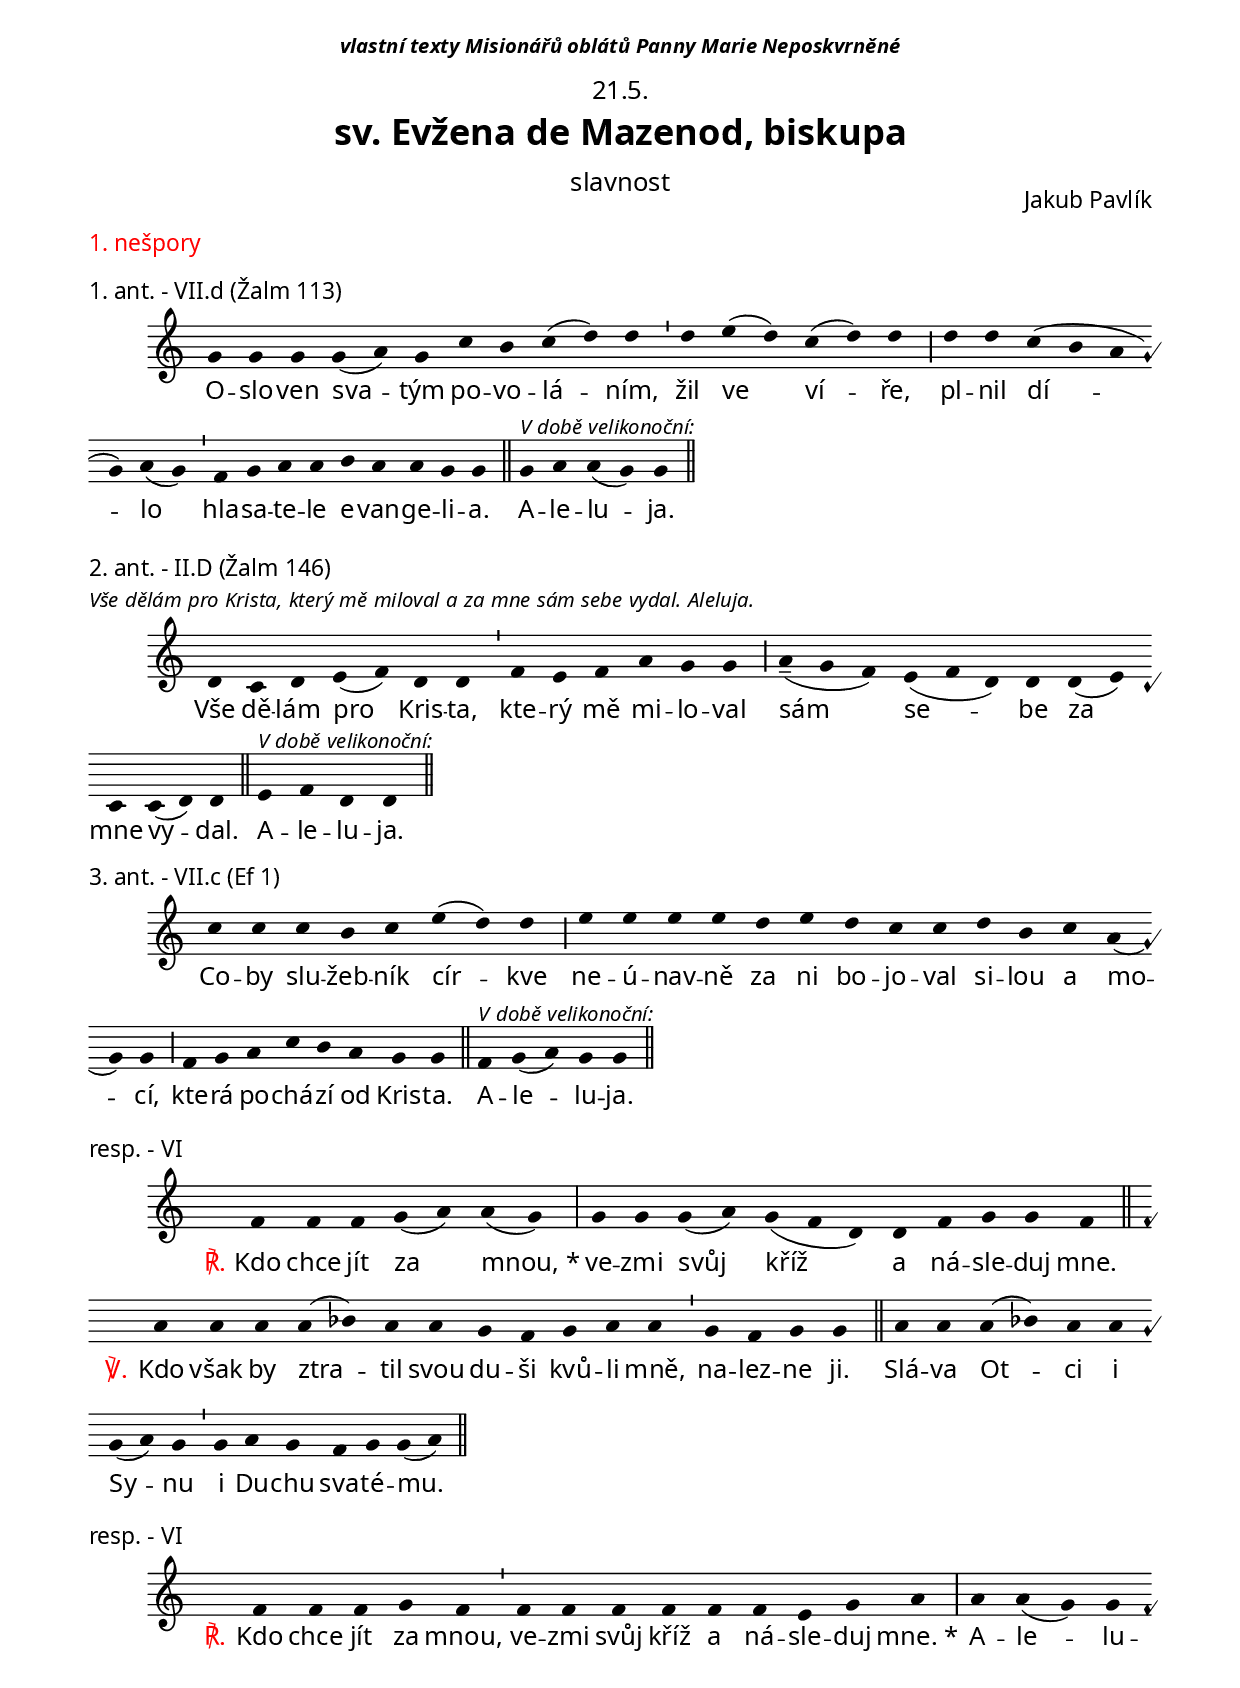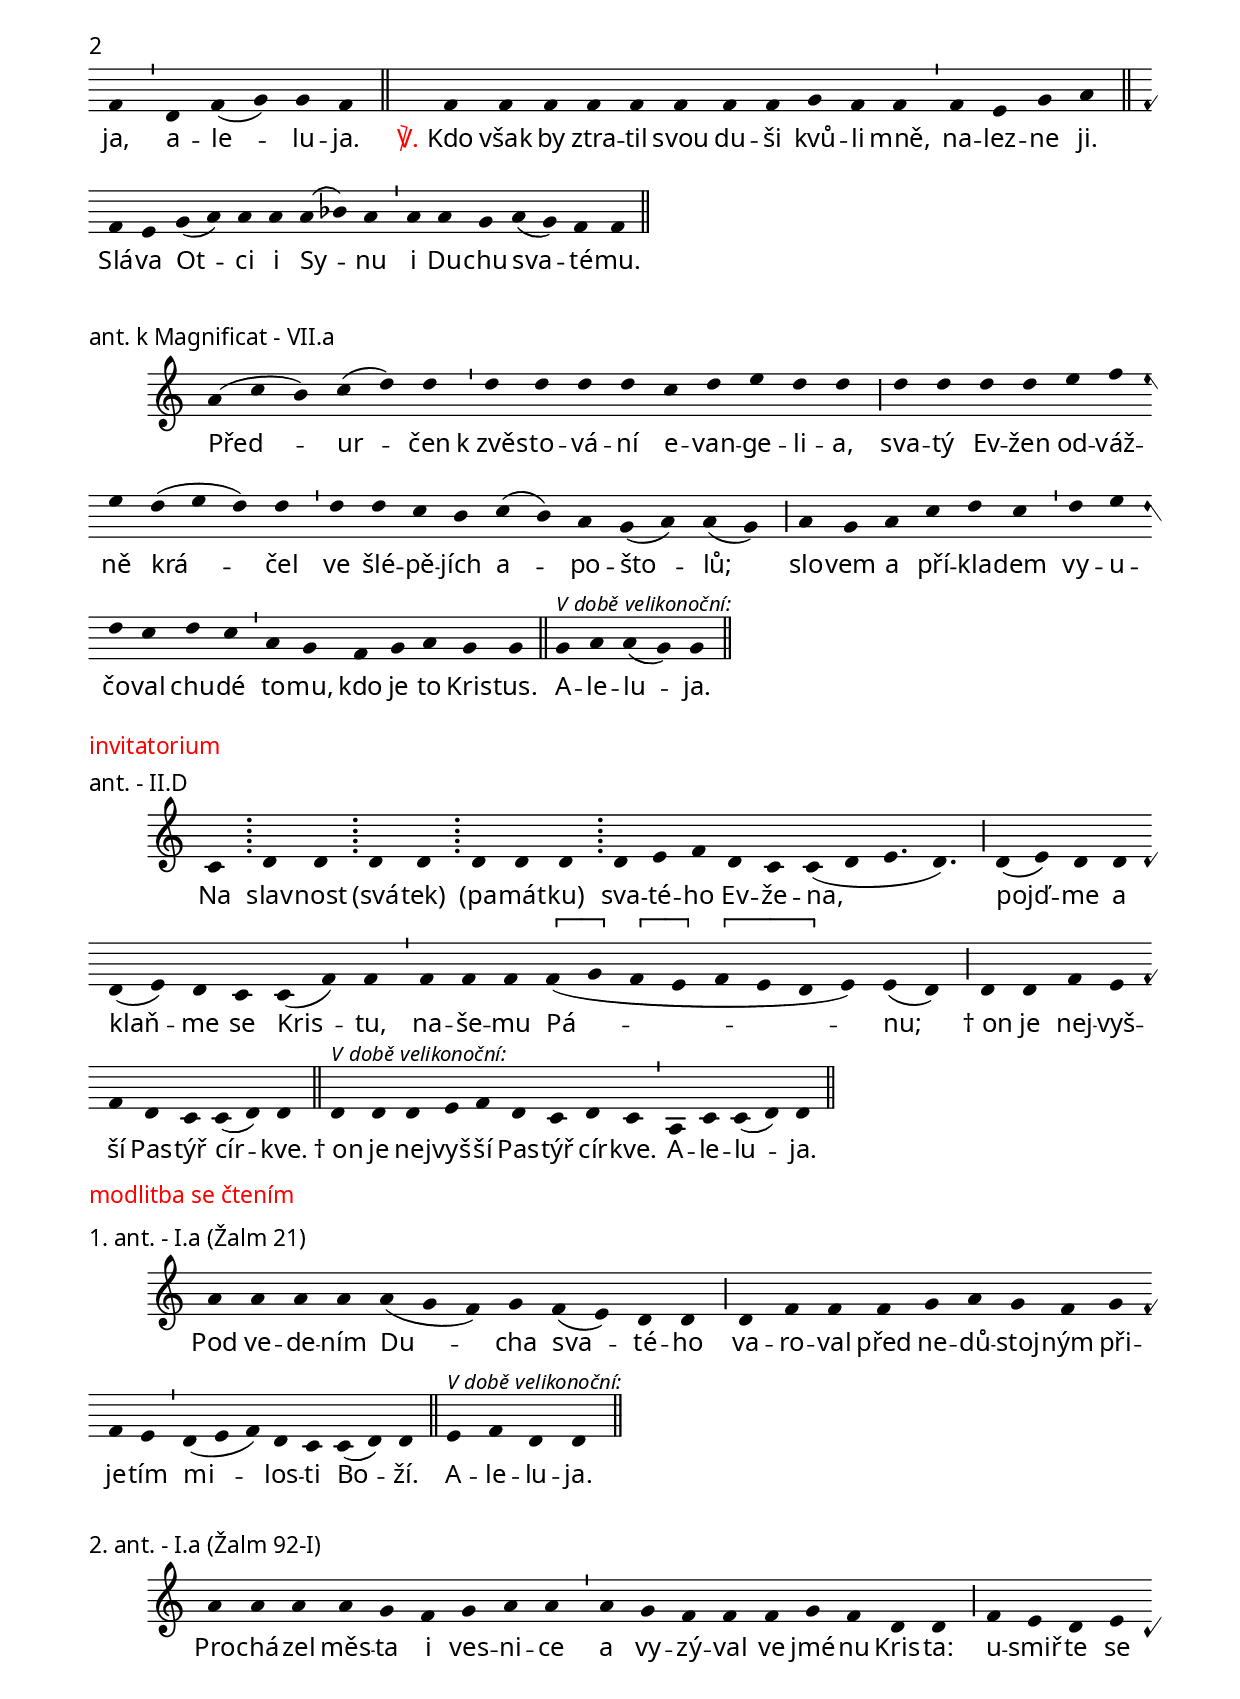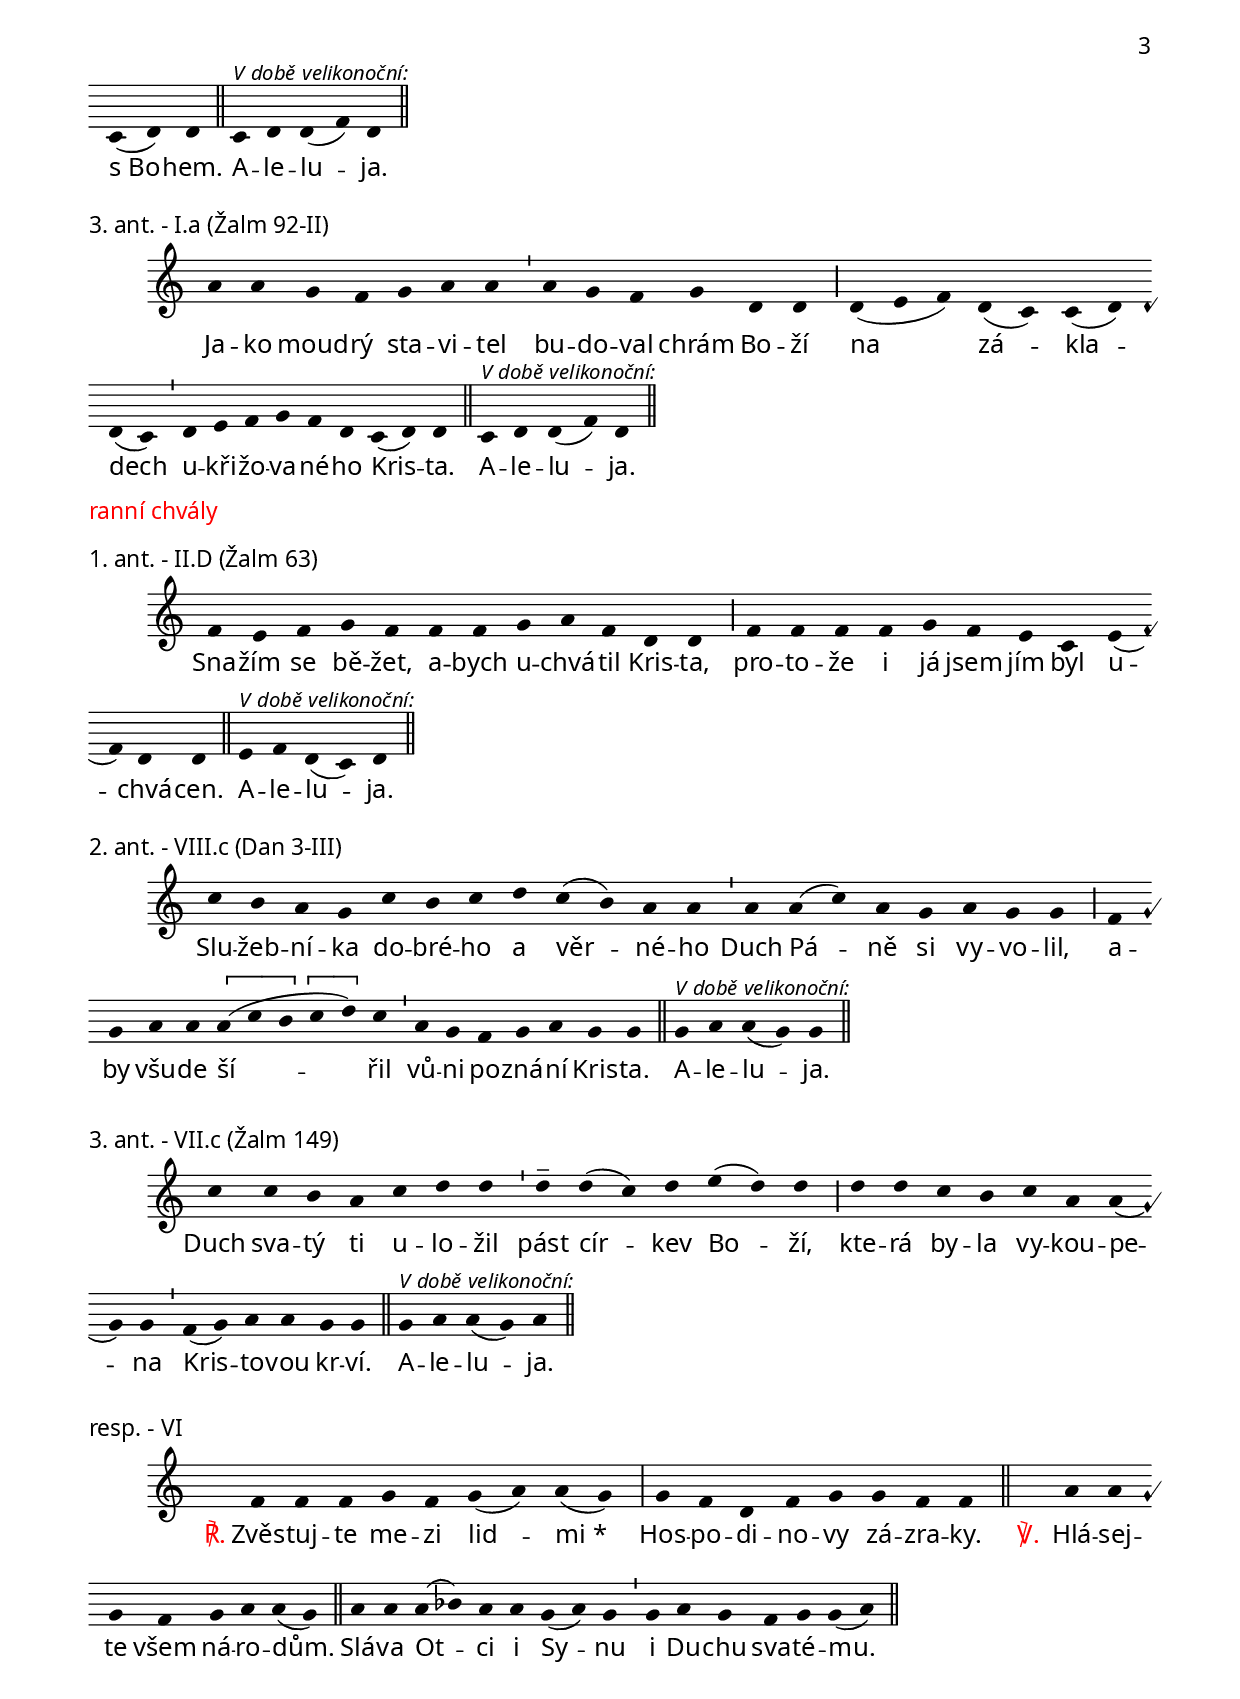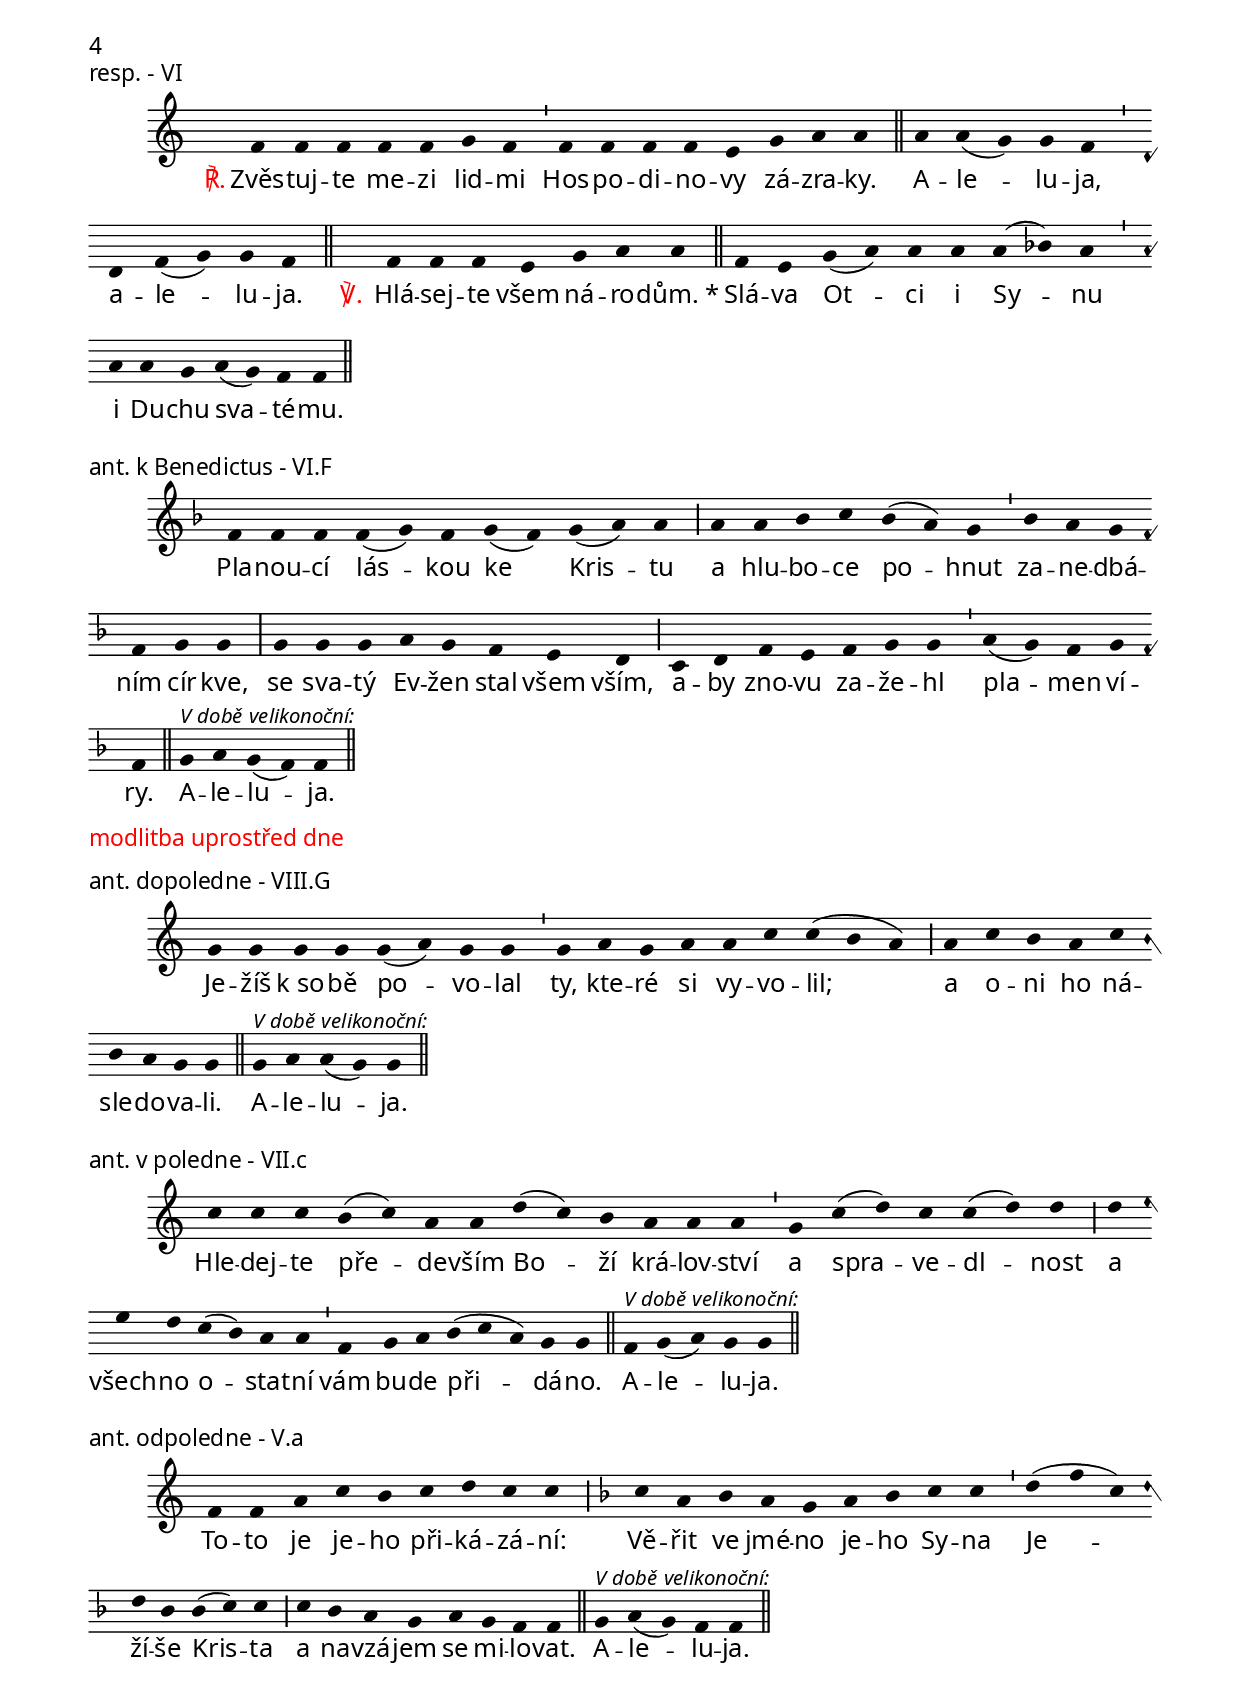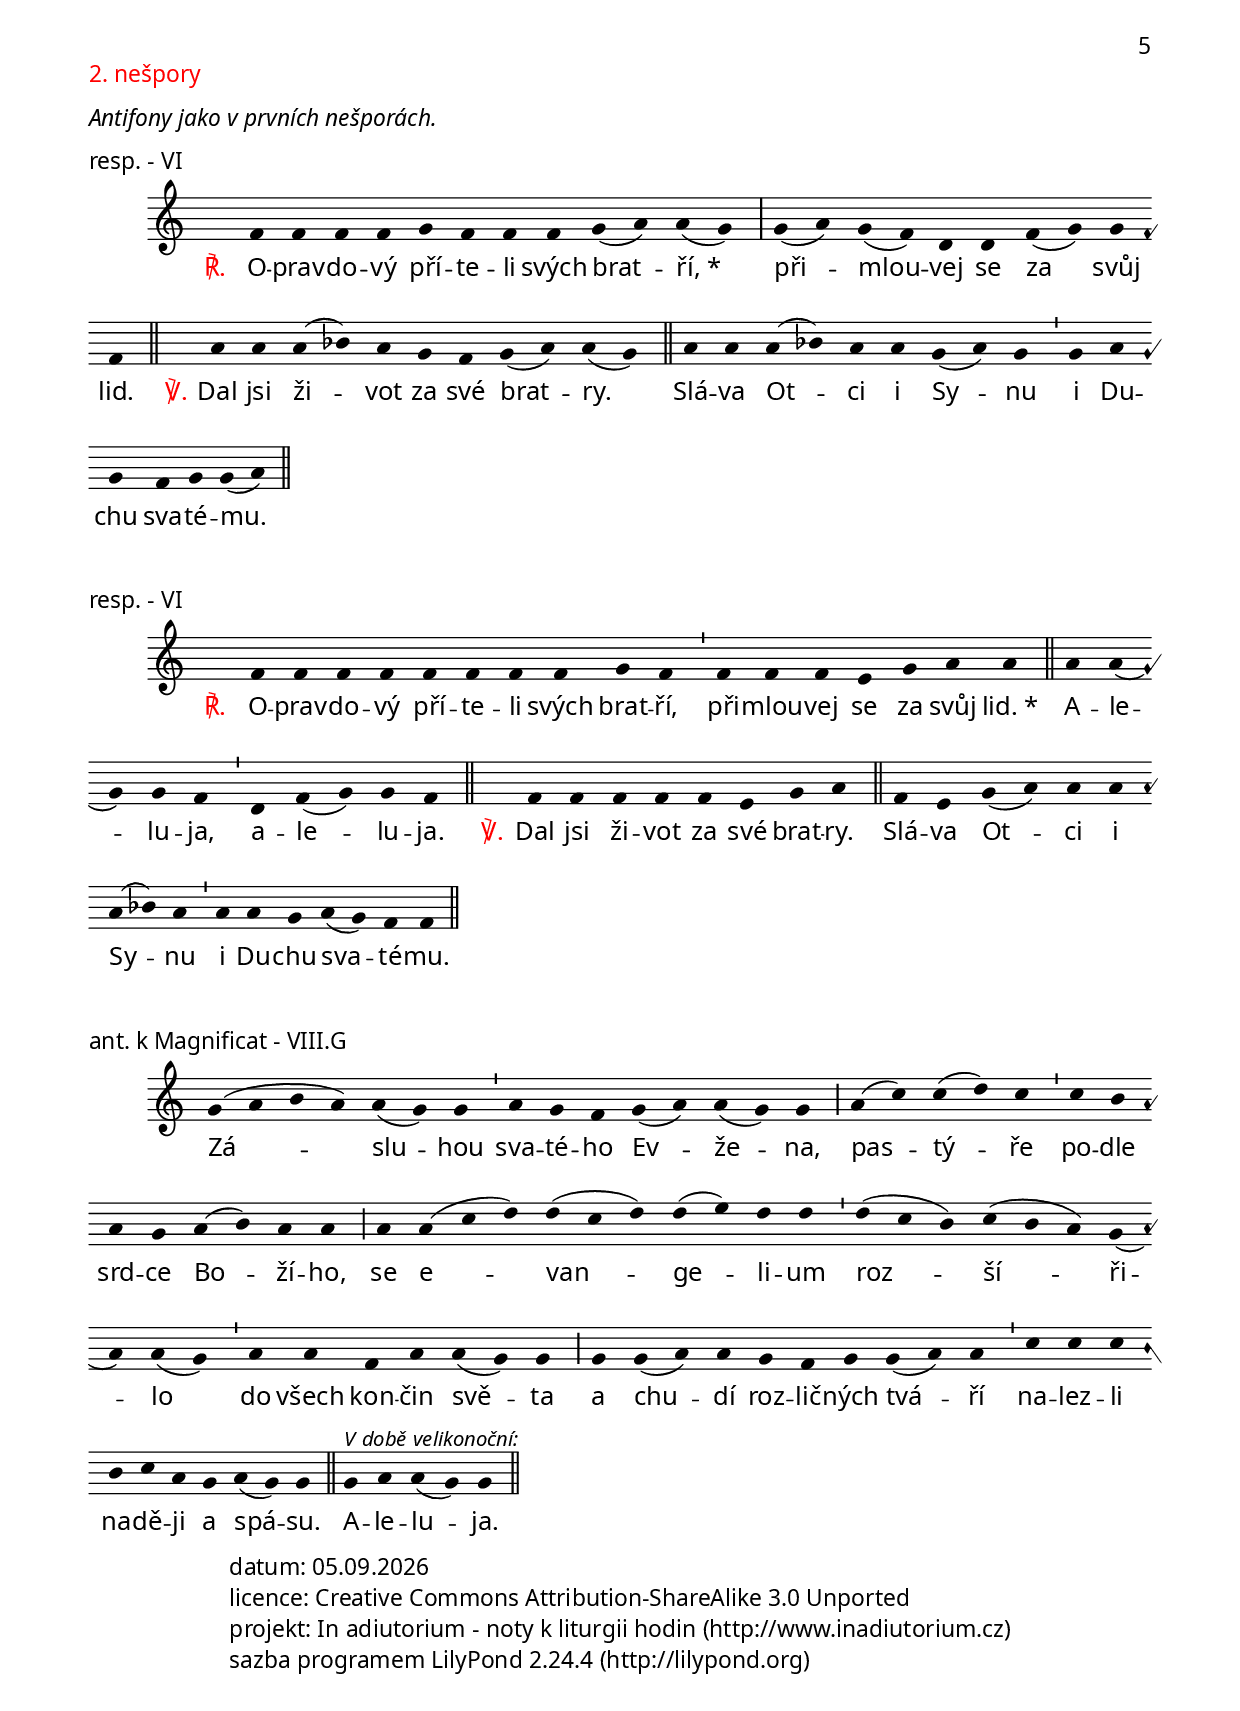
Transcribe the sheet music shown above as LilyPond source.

\version "2.19.32"

\include "../../spolecne.ly"
\include "../../spolecne/reholni.ly"
\include "../../dilyresponsorii.ly"

\header {
  title = \markup\titleSvatek
            "sv. Evžena de Mazenod, biskupa"
            slavnost
            21.5.
           "vlastní texty Misionářů oblátů Panny Marie Neposkvrněné"
  composer = "Jakub Pavlík"
}

\markup {\nadpisHodinka {"1. nešpory"}}

\score {
  \relative c'' {
    \choralniRezim
    g4 g g g( a) g c b c( d) d \barMin
    d e( d) c( d) d \barMaior
    d d c( b a g) a( g) \barMin
    f g a a b a a g g \barFinalis

    g^\markup\rubrVelikAleluja a a( g) g \barFinalis
  }
  \addlyrics {
    O -- slo -- ven sva -- tým po -- vo -- lá -- ním,
    žil ve ví -- ře,
    pl -- nil dí -- lo
    hla -- sa -- te -- le e -- van -- ge -- li -- a.

    A -- le -- lu -- ja.
  }
  \header {
    quid = "1. ant."
    modus = "VII"
    differentia = "d"
    psalmus = "Žalm 113"
    id = "1ne-a1"
    piece = \markup {\sestavTitulek}
  }
}

\score {
  \relative c' {
    \choralniRezim
    d4 c d e( f) d d \barMin
    f e f a g g \barMaior
    a--( g f) e( f d) d d( e) c c( d) d \barFinalis

    e^\markup\rubrVelikAleluja f d d \barFinalis
  }
  \addlyrics {
    Vše dě -- lám pro Kris -- ta,
    kte -- rý mě mi -- lo -- val
    sám se -- be za mne vy -- dal.

    A -- le -- lu -- ja.
  }
  \header {
    textus_approbatus = "Vše dělám pro Krista, který mě miloval
    a za mne sám sebe vydal. Aleluja."
    quid = "2. ant."
    modus = "II"
    differentia = "D"
    psalmus = "Žalm 146"
    id = "1ne-a2"
    piece = \markup {\sestavTitulek}
  }
}

\score {
  \relative c'' {
    \choralniRezim
    c4 c c b c e( d) d \barMaior
    e e e e d e d c c d b c a( g) g \barMaior
    f g a c b a g g \barFinalis

    f^\markup\rubrVelikAleluja g( a) g g \barFinalis
  }
  \addlyrics {
    Co -- by slu -- žeb -- ník cír -- kve
    ne -- ú -- nav -- ně za ni bo -- jo -- val si -- lou a mo -- cí,
    kte -- rá po -- chá -- zí od Kris -- ta.

    A -- le -- lu -- ja.
  }
  \header {
    quid = "3. ant."
    modus = "VII"
    differentia = "c"
    psalmus = "Ef 1"
    id = "1ne-a3"
    piece = \markup {\sestavTitulek}
  }
}

\score {
  \relative c' {
    \choralniRezim

    % R
    \neviditelna f
    f4 f f g( a) a( g) \barMax
    g g g( a) g( f d) d f g g f \barFinalis
    % V
    \neviditelna f
    a4 a a a( bes) a a g f g a a \barMin
    g f g g \barFinalis
    % Slava
    \respVIdoxologie \barFinalis
  }
  \addlyrics {
    \Response Kdo chce jít za mnou,_*
    ve -- zmi svůj kříž a ná -- sle -- duj mne.
    \Verse Kdo však by ztra -- til svou du -- ši kvů -- li mně,
    na -- lez -- ne ji.
    \textRespDoxologie
  }
  \header {
    quid = "resp."
    modus = "VI"
    id = "1ne-r"
    piece = \markup {\sestavTitulekResp}
  }
}

\score {
  \relative c' {
    \choralniRezim

    % R
    \neviditelna f
    f4 f f g f \barMin
    f f f f f f e g a \barMax
    \respVIalelujaResponsum \barFinalis
    % V
    \neviditelna f
    f4 f f f f f f f g f f \barMin
    f e g a \barFinalis
    % Slava
    \respVIalelujaDoxologie \barFinalis
  }
  \addlyrics {
    \Response Kdo chce jít za mnou,
    ve -- zmi svůj kříž a ná -- sle -- duj mne._*
    \textRespAleluja
    \Verse Kdo však by ztra -- til svou du -- ši kvů -- li mně,
    na -- lez -- ne ji.
    \textRespDoxologie
  }
  \header {
    quid = "resp."
    modus = "VI"
    id = "1ne-r2"
    piece = \markup {\sestavTitulekResp}
  }
}

\score {
  \relative c'' {
    \choralniRezim
    a4( c b) c( d) d \barMin
    d d d d c d e d d \barMaior
    d d d d e f e d( e d) d \barMin
    d d c b c( b) a g( a) a( g) \barMaior

    a g a c d c \barMin
    d e d c d c \barMin
    a g f g a g g \barFinalis

    g^\markup\rubrVelikAleluja a a( g) g \barFinalis
  }
  \addlyrics {
    Před -- ur -- čen
    k_zvěs -- to -- vá -- ní e -- van -- ge -- li -- a,
    sva -- tý Ev -- žen od -- váž -- ně krá -- čel
    ve šlé -- pě -- jích a -- po -- što -- lů;

    slo -- vem a pří -- kla -- dem
    vy -- u -- čo -- val chu -- dé
    to -- mu, kdo je to Kris -- tus.

    A -- le -- lu -- ja.
  }
  \header {
    quid = "ant. k Magnificat"
    modus = "VII"
    differentia = "a"
    psalmus = ""
    id = "1ne-amag"
    piece = \markup {\sestavTitulekBezZalmu}
  }
}

\markup {\nadpisHodinka {"invitatorium"}}

\score {
  \relative c' {
    \choralniRezim
    c4 \bar ";" d d \bar ";"
    d d \bar ";"
    d d d \bar ";"
    d e f d c c( d e4. d) \barMaior
    d4( e) d d d( e) d c c( f) f \barMin
    f f f \[ f( g \] \[ f e \] \[ f e d \] e) e( d) \barMaior
    d d f e f d c c( d) d \barFinalis

    d^\markup\rubrVelikAleluja d d e f d c d c \barMin
    a c c( d) d \barFinalis
  }
  \addlyrics {
    Na slav -- nost
    (svá -- tek)
    (pa -- mát -- ku)
    sva -- té -- ho Ev -- že -- na,
    pojď -- me a klaň -- me se Kris -- tu,
    na -- še -- mu Pá -- nu;
    \markup{\Dagger on} je nej -- vyš -- ší Pas -- týř cír -- kve.

    \markup{\Dagger on} je nej -- vyš -- ší Pas -- týř cír -- kve.
    A -- le -- lu -- ja.
  }
  \header {
    quid = "ant."
    modus = "II"
    differentia = "D"
    psalmus = ""
    id = "invit"
    piece = \markup {\sestavTitulekBezZalmu}
  }
}

\markup {\nadpisHodinka {"modlitba se čtením"}}

\score {
  \relative c'' {
    \choralniRezim
    a4 a a a a( g f) g f( e) d d \barMaior
    d f f f g a g f g f e \barMin
    d( e f) d c c( d) d \barFinalis

    e^\markup\rubrVelikAleluja f d d \barFinalis
  }
  \addlyrics {
    Pod ve -- de -- ním Du -- cha sva -- té -- ho
    va -- ro -- val před ne -- dů -- stoj -- ným při -- je -- tím
    mi -- los -- ti Bo -- ží.

    A -- le -- lu -- ja.
  }
  \header {
    quid = "1. ant."
    modus = "I"
    differentia = "a"
    psalmus = "Žalm 21"
    id = "mc-a1"
    piece = \markup {\sestavTitulek}
  }
}

\score {
  \relative c'' {
    \choralniRezim
    a4 a a a g f g a a \barMin
    a g f f f g f d d \barMaior
    f e d e c( d) d \barFinalis

    c^\markup\rubrVelikAleluja d d( f) d \barFinalis
  }
  \addlyrics {
    Pro -- chá -- zel měs -- ta i ves -- ni -- ce
    a vy -- zý -- val ve jmé -- nu Kris -- ta:
    u -- smiř -- te se s_Bo -- hem.

    A -- le -- lu -- ja.
  }
  \header {
    quid = "2. ant."
    modus = "I"
    differentia = "a"
    psalmus = "Žalm 92-I"
    placet = "zkusit výraznější závěr, tento je poněkud mdlý"
    id = "mc-a2"
    piece = \markup {\sestavTitulek}
  }
}

\score {
  \relative c'' {
    \choralniRezim
    a4 a g f g a a \barMin
    a g f g d d \barMaior
    d( e f) d( c) c( d) d( c) \barMin
    d e f g f d c( d) d \barFinalis

    c^\markup\rubrVelikAleluja d d( f) d \barFinalis
  }
  \addlyrics {
    Ja -- ko moud -- rý sta -- vi -- tel
    bu -- do -- val chrám Bo -- ží
    na zá -- kla -- dech
    u -- kři -- žo -- va -- né -- ho Kris -- ta.

    A -- le -- lu -- ja.
  }
  \header {
    quid = "3. ant."
    modus = "I"
    differentia = "a"
    psalmus = "Žalm 92-II"
    id = "mc-a3"
    piece = \markup {\sestavTitulek}
  }
}

\markup {\nadpisHodinka {"ranní chvály"}}

\score {
  \relative c' {
    \choralniRezim
    f4 e f g f f f g a f d d \barMaior
    f f f f g f e c e( f) d d \barFinalis

    e^\markup\rubrVelikAleluja f d( c) d \barFinalis
  }
  \addlyrics {
    Sna -- žím se bě -- žet, a -- bych u -- chvá -- til Kris -- ta,
    pro -- to -- že i já jsem jím byl u -- chvá -- cen.

    A -- le -- lu -- ja.
  }
  \header {
    quid = "1. ant."
    modus = "II"
    differentia = "D"
    psalmus = "Žalm 63"
    id = "rch-a1"
    piece = \markup {\sestavTitulek}
  }
}

\score {
  \relative c'' {
    \choralniRezim
    c4 b a g c b c d c( b) a a \barMin
    a a( c) a g a g g \barMaior
    f g a a \[ a( c b \] \[ c d) \] c \barMin
    a g f g a g g \barFinalis

    g^\markup\rubrVelikAleluja a a( g) g \barFinalis
  }
  \addlyrics {
    Slu -- žeb -- ní -- ka do -- bré -- ho a věr -- né -- ho
    Duch Pá -- ně si vy -- vo -- lil,
    a -- by všu -- de ší -- řil
    vů -- ni po -- zná -- ní Kris -- ta.

    A -- le -- lu -- ja.
  }
  \header {
    quid = "2. ant."
    modus = "VIII"
    differentia = "c"
    psalmus = "Dan 3-III"
    id = "rch-a2"
    piece = \markup {\sestavTitulek}
  }
}

\score {
  \relative c'' {
    \choralniRezim
    c4 c b a c d d \barMin
    d-- d( c) d e( d) d \barMaior
    d d c b c a a( g) g \barMin
    f( g) a a g g \barFinalis

    g^\markup\rubrVelikAleluja a a( g) a \barFinalis
  }
  \addlyrics {
    Duch sva -- tý ti u -- lo -- žil
    pást cír -- kev Bo -- ží,
    kte -- rá by -- la vy -- kou -- pe -- na
    Kris -- to -- vou kr -- ví.

    A -- le -- lu -- ja.
  }
  \header {
    quid = "3. ant."
    modus = "VII"
    differentia = "c"
    psalmus = "Žalm 149"
    id = "rch-a3"
    piece = \markup {\sestavTitulek}
  }
}

\score {
  \relative c' {
    \choralniRezim

    % R
    \neviditelna f
    f f f g f g( a) a( g) \barMax
    g f d f g g f f \barFinalis
    % V
    \neviditelna a
    a4 a g f g a a( g) \barFinalis
    % Slava
    \respVIdoxologie \barFinalis
  }
  \addlyrics {
    \Response Zvěs -- tuj -- te me -- zi lid -- mi_*
    Hos -- po -- di -- no -- vy zá -- zra -- ky.
    \Verse Hlá -- sej -- te všem ná -- ro -- dům.
    \textRespDoxologie
  }
  \header {
    quid = "resp."
    modus = "VI"
    id = "rch-r"
    piece = \markup {\sestavTitulekResp}
  }
}

\score {
  \relative c' {
    \choralniRezim

    % R
    \neviditelna f
    f4 f f f f g f \barMin
    f f f f e g a a \barFinalis
    \respVIalelujaResponsum \barFinalis
    % V
    \neviditelna f
    f4 f f e g a a \barFinalis
    % Slava
    \respVIalelujaDoxologie \barFinalis
  }
  \addlyrics {
    \Response Zvěs -- tuj -- te me -- zi lid -- mi
    Hos -- po -- di -- no -- vy zá -- zra -- ky.
    \textRespAleluja
    \Verse Hlá -- sej -- te všem ná -- ro -- dům._*
    \textRespDoxologie
  }
  \header {
    quid = "resp."
    modus = "VI"
    id = "rch-r2"
    piece = \markup {\sestavTitulekResp}
  }
}

\score {
  \relative c' {
    \choralniRezim
    \key f \major
    f4 f f f( g) f g( f) g( a) a \barMaior
    a a bes c bes( a) g \barMin
    bes a g f g g \barMax
    g g g a g f e d \barMaior
    c d f e f g g \barMin
    a( g) f g f \barFinalis

    g^\markup\rubrVelikAleluja a g( f) f \barFinalis
  }
  \addlyrics {
    Pla -- nou -- cí lás -- kou ke Kris -- tu
    a hlu -- bo -- ce po -- hnut
    za -- ne -- dbá -- ním cír -- kve,
    se sva -- tý Ev -- žen stal všem vším,
    a -- by zno -- vu za -- že -- hl
    pla -- men ví -- ry.

    A -- le -- lu -- ja.
  }
  \header {
    quid = "ant. k Benedictus"
    modus = "VI"
    differentia = "F"
    psalmus = ""
    id = "rch-aben"
    piece = \markup {\sestavTitulekBezZalmu}
  }
}

\markup {\nadpisHodinka {"modlitba uprostřed dne"}}

\score {
  \relative c'' {
    \choralniRezim
    g4 g g g g( a) g g \barMin
    g a g a a c c( b a) \barMaior
    a c b a c b a g g \barFinalis

    g^\markup\rubrVelikAleluja a a( g) g \barFinalis
  }
  \addlyrics {
    Je -- žíš k_so -- bě po -- vo -- lal
    ty, kte -- ré si vy -- vo -- lil;
    a o -- ni ho ná -- sle -- do -- va -- li.

    A -- le -- lu -- ja.
  }
  \header {
    quid = "ant. dopoledne"
    modus = "VIII"
    differentia = "G"
    psalmus = ""
    id = "tercie"
    piece = \markup {\sestavTitulekBezZalmu}
  }
}

\score {
  \relative c'' {
    \choralniRezim
    c4 c c b( c) a a d( c) b a a a \barMin
    g c( d) c c( d) d \barMaior
    d e d c( b) a a \barMin f g a b( c a) g g \barFinalis

    f^\markup\rubrVelikAleluja g( a) g g \barFinalis
  }
  \addlyrics {
    Hle -- dej -- te pře -- de -- vším Bo -- ží krá -- lov -- ství
    a spra -- ve -- dl -- nost
    a všech -- no o -- stat -- ní vám bu -- de při -- dá -- no.

    A -- le -- lu -- ja.
  }
  \header {
    quid = "ant. v poledne"
    modus = "VII"
    differentia = "c"
    psalmus = ""
    fial = "antifony/mezidobi_nedeleA_02_10.ly#ne8a-2ne-amag?+aleluja&zacatek&konec"
    placet = "zejména _spravedlnost_ působí násilně"
    id = "sexta"
    piece = \markup {\sestavTitulekBezZalmu}
  }
}

\score {
  \relative c' {
    \choralniRezim
    f4 f a c b c d c c \barMaior \key f \major
    c a bes a g a bes c c \barMin
    d( f c) d bes bes( c) c \barMaior
    c bes a g a g f f \barFinalis

    g^\markup\rubrVelikAleluja a( g) f f \barFinalis
  }
  \addlyrics {
    To -- to je je -- ho při -- ká -- zá -- ní:
    Vě -- řit ve jmé -- no je -- ho Sy -- na
    Je -- ží -- še Kris -- ta
    a na -- vzá -- jem se mi -- lo -- vat.

    A -- le -- lu -- ja.
  }
  \header {
    quid = "ant. odpoledne"
    modus = "V"
    differentia = "a"
    psalmus = ""
    id = "nona"
    piece = \markup {\sestavTitulekBezZalmu}
  }
}

\pageBreak % ZLOM

\markup {\nadpisHodinka {"2. nešpory"}}

\markup\italic{Antifony jako v prvních nešporách.}

\score {
  \relative c' {
    \choralniRezim

    % R
    \neviditelna f
    f4 f f f g f f f g( a) a( g) \barMax
    g( a) g( f) d d f( g) g f \barFinalis
    % V
    \neviditelna a
    a a a( bes) a g f g( a) a( g) \barFinalis
    % Slava
    \respVIdoxologie \barFinalis
  }
  \addlyrics {
    \Response O -- prav -- do -- vý pří -- te -- li svých brat -- ří,_*
    při -- mlou -- vej se za svůj lid.
    \Verse Dal jsi ži -- vot za své brat -- ry.
    \textRespDoxologie
  }
  \header {
    quid = "resp."
    modus = "VI"
    id = "2ne-r"
    piece = \markup {\sestavTitulekResp}
  }
}

\score {
  \relative c' {
    \choralniRezim

    % R
    \neviditelna f
    f4 f f f f f f f g f \barMin
    f f f e g a a \barFinalis
    \respVIalelujaResponsum \barFinalis
    % V
    \neviditelna f
    f4 f f f f e g a \barFinalis
    % Slava
    \respVIalelujaDoxologie \barFinalis
  }
  \addlyrics {
    \Response O -- prav -- do -- vý pří -- te -- li svých brat -- ří,
    při -- mlou -- vej se za svůj lid._*
    \textRespAleluja
    \Verse Dal jsi ži -- vot za své brat -- ry.
    \textRespDoxologie
  }
  \header {
    quid = "resp."
    modus = "VI"
    id = "2ne-r2"
    piece = \markup {\sestavTitulekResp}
  }
}

\score {
  \relative c'' {
    \choralniRezim
    g4( a b a) a( g) g \barMin
    a g f g( a) a( g) g \barMaior
    a( c) c( d) c \barMin
    c b a g a( b) a a \barMaior
    a a( c d) d( c d) d( e) d d \barMin
    d( c b) c( b a) g( a) a( g) \barMin
    a a f a a( g) g \barMaior
    g g( a) a g f g g( a) a \barMin
    c c c b c a g a( g) g \barFinalis

    g^\markup\rubrVelikAleluja a a( g) g \barFinalis
  }
  \addlyrics {
    Zá -- slu -- hou
    sva -- té -- ho Ev -- že -- na,
    pas -- tý -- ře
    po -- dle srd -- ce Bo -- ží -- ho,
    se e -- van -- ge -- li -- um
    roz -- ší -- ři -- lo
    do všech kon -- čin svě -- ta
    a chu -- dí roz -- lič -- ných tvá -- ří
    na -- lez -- li na -- dě -- ji a spá -- su.

    A -- le -- lu -- ja.
  }
  \header {
    quid = "ant. k Magnificat"
    modus = "VIII"
    differentia = "G"
    psalmus = ""
    id = "2ne-amag"
    piece = \markup {\sestavTitulekBezZalmu}
  }
}